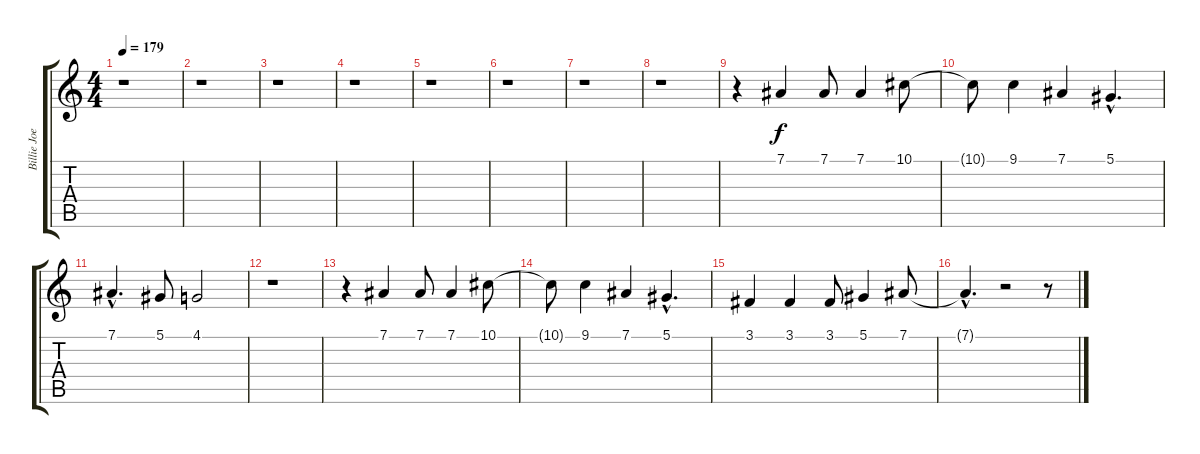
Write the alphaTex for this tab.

\track ("Billie Joe (Vocals)" "Billie Joe") {instrument drawbarorgan}
\staff {score tabs}
\tuning (Eb4 Bb3 Gb3 Db3 Ab2 Eb2) {hide}
\ts (4 4)
\tempo 179
\clef g2
\ks c
r.1{dy f instrument drawbarorgan} |
r.1 |
r.1 |
r.1 |
r.1 |
r.1 |
r.1 |
r.1 |
r.4 7.1.4 7.1.8 7.1.4 10.1.8 |
10.1{t}.8 9.1.4 7.1.4 5.1{hac}.4{d} |
7.1{hac}.4{d} 5.1.8 4.1.2 |
r.1 |
r.4 7.1.4 7.1.8 7.1.4 10.1.8 |
10.1{t}.8 9.1.4 7.1.4 5.1{hac}.4{d} |
3.1.4 3.1.4 3.1.8 5.1.4 7.1.8 |
7.1{hac t}.4{d} r.2 r.8
